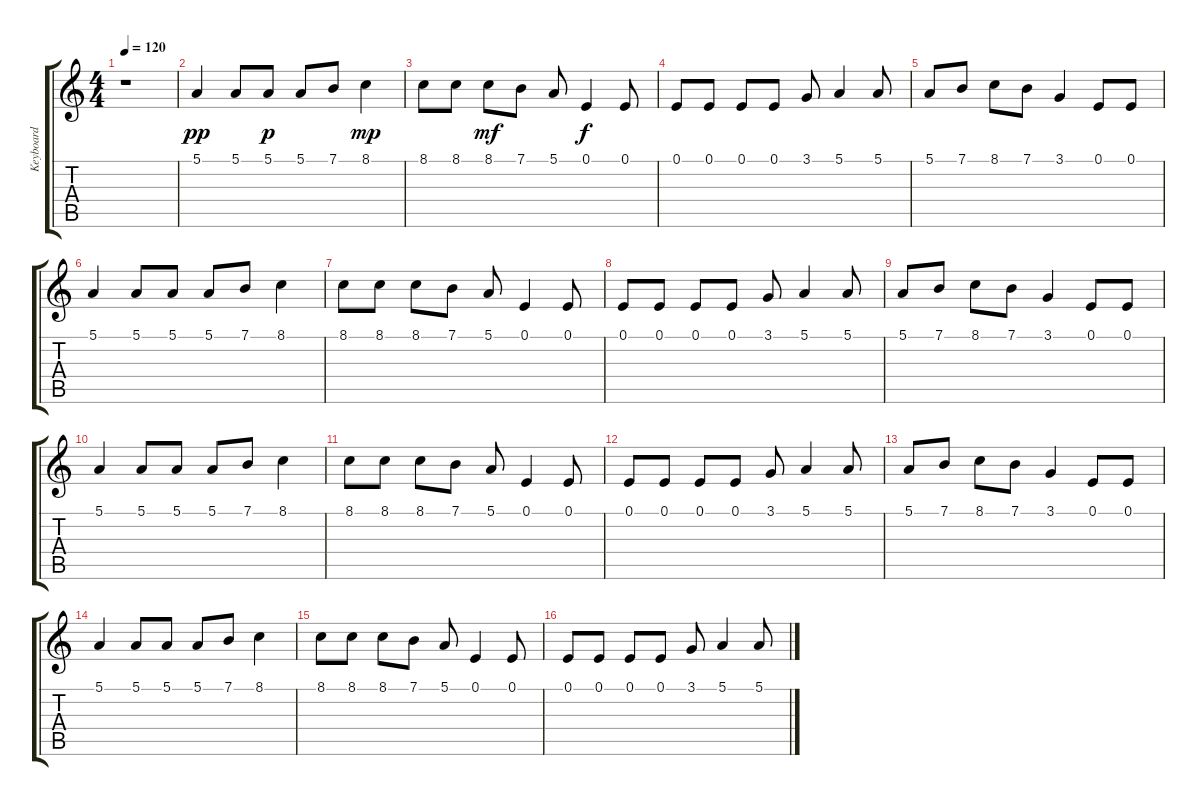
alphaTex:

\track ("Keyboard" "Keyboard") {instrument lead1square}
\staff {score tabs}
\tuning (E4 B3 G3 D3 A2 E2) {hide}
\ts (4 4)
\tempo 120
\clef g2
\ks c
r.1{dy pp instrument lead1square} |
5.1.4 5.1.8 5.1.8{dy p} 5.1.8 7.1.8 8.1.4{dy mp} |
8.1.8 8.1.8 8.1.8{dy mf} 7.1.8 5.1.8 0.1.4{dy f} 0.1.8 |
0.1.8 0.1.8 0.1.8 0.1.8 3.1.8 5.1.4 5.1.8 |
5.1.8 7.1.8 8.1.8 7.1.8 3.1.4 0.1.8 0.1.8 |
5.1.4 5.1.8 5.1.8 5.1.8 7.1.8 8.1.4 |
8.1.8 8.1.8 8.1.8 7.1.8 5.1.8 0.1.4 0.1.8 |
0.1.8 0.1.8 0.1.8 0.1.8 3.1.8 5.1.4 5.1.8 |
5.1.8 7.1.8 8.1.8 7.1.8 3.1.4 0.1.8 0.1.8 |
5.1.4 5.1.8 5.1.8 5.1.8 7.1.8 8.1.4 |
8.1.8 8.1.8 8.1.8 7.1.8 5.1.8 0.1.4 0.1.8 |
0.1.8 0.1.8 0.1.8 0.1.8 3.1.8 5.1.4 5.1.8 |
5.1.8 7.1.8 8.1.8 7.1.8 3.1.4 0.1.8 0.1.8 |
5.1.4 5.1.8 5.1.8 5.1.8 7.1.8 8.1.4 |
8.1.8 8.1.8 8.1.8 7.1.8 5.1.8 0.1.4 0.1.8 |
0.1.8 0.1.8 0.1.8 0.1.8 3.1.8 5.1.4 5.1.8
